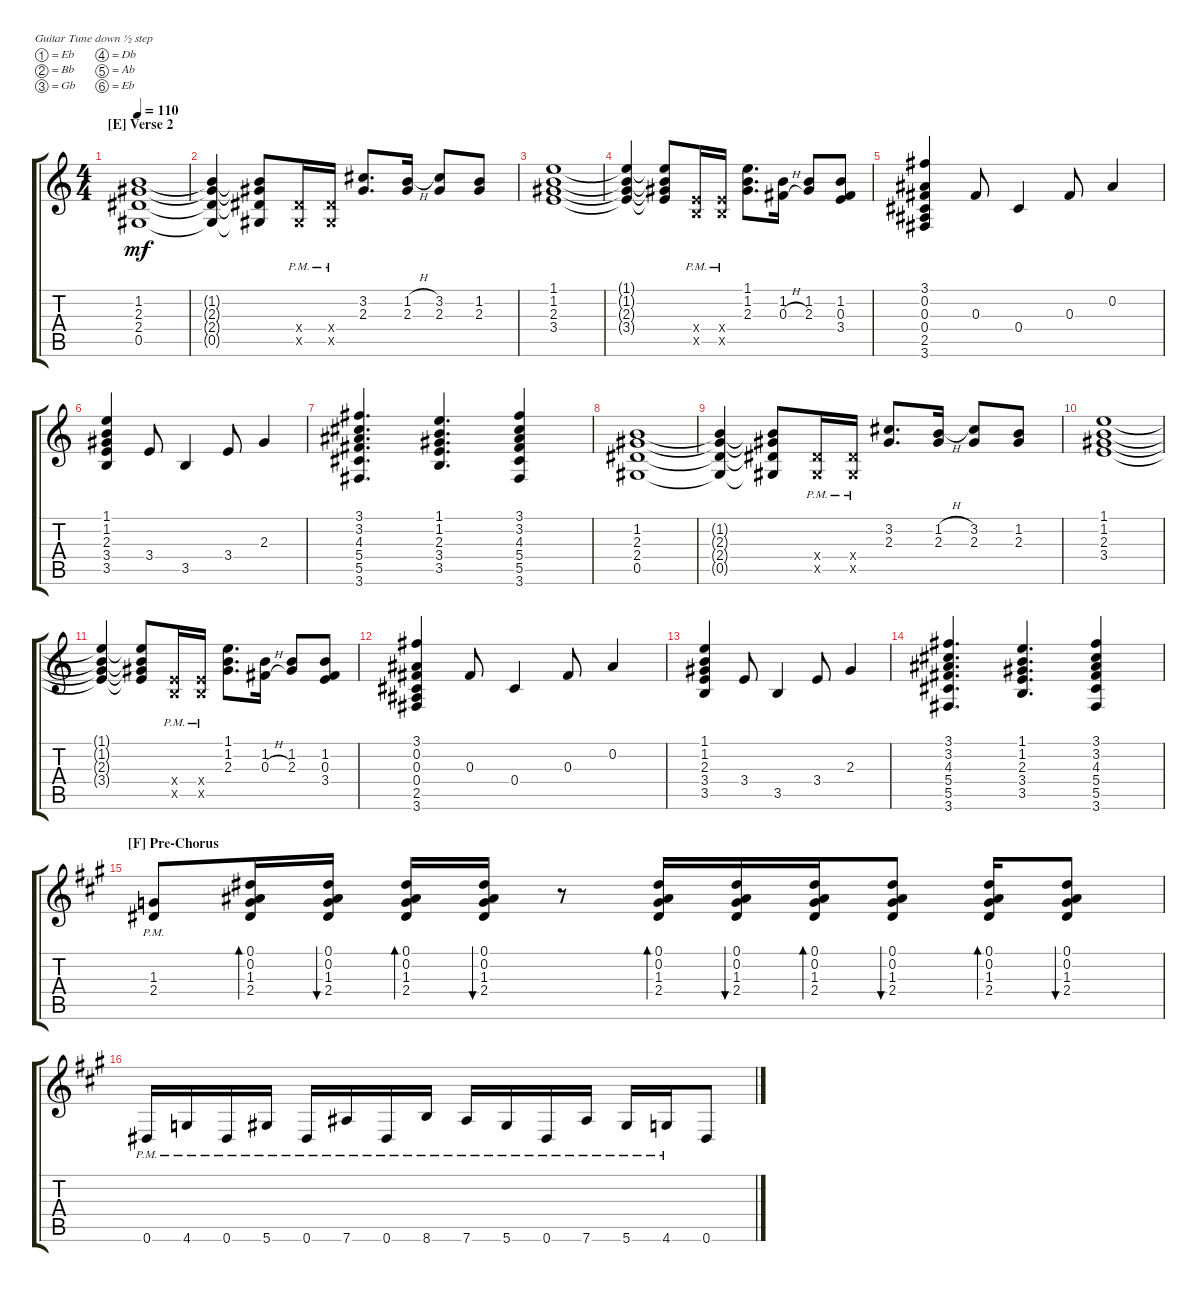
\defaultSystemsLayout 4
\bracketExtendMode groupsimilarinstruments
\singleTrackTrackNamePolicy hidden
\multiTrackTrackNamePolicy hidden
\firstSystemTrackNameOrientation horizontal
\otherSystemsTrackNameOrientation horizontal
\track ("Владимир Холстинин" "E-Gt") {instrument distortionguitar}
\staff {score tabs}
\tuning (Eb4 Bb3 Gb3 Db3 Ab2 Eb2)
\ts (4 4)
\section ("E" "Verse 2")
\tempo 110
\clef g2
\scale
1.03909
\ks c
(0.5 2.4 2.3 1.2).1{dy mf} |
\scale
0.960908 (0.5{t} 2.4{t} 2.3{t} 1.2{t}).4 (0.5{t} 2.4{t} 2.3{t} 1.2{t}).8 (2.4{pm x} 0.5{pm x}).16 (0.5{pm x} 2.4{pm x}).16 (2.3 3.2).8{d} (1.2{h} 2.3).16 (3.2 2.3).8 (2.3 1.2).8 |
\scale
1.03909 (3.4 2.3 1.2 1.1).1 |
\scale
0.960908 (3.4{t} 2.3{t} 1.2{t} 1.1{t}).4 (3.4{t} 2.3{t} 1.2{t} 1.1{t}).8 (3.5{pm x} 3.4{pm x}).16 (3.5{pm x} 3.4{pm x}).16 (2.3 1.2 1.1).8{d} (0.3{h} 1.2).16 (2.3 1.2).8 (0.3 1.2 3.4).8 |
\scale
1.03909 (3.1 0.2 0.3 0.4 2.5 3.6).4 0.3.8 0.4.4 0.3.8 0.2.4 |
\scale
0.960908 (3.5 3.4 2.3 1.2 1.1).4 3.4.8 3.5.4 3.4.8 2.3.4 |
\scale
1.03909 (3.1 3.2 4.3 5.4 5.5 3.6).4{d} (1.1 3.4 2.3 3.5 1.2).4{d} (3.1 3.2 4.3 5.4 5.5 3.6).4 |
\scale
0.960908 (0.5 2.4 2.3 1.2).1 |
\scale
1.03909 (0.5{t} 2.4{t} 2.3{t} 1.2{t}).4 (0.5{t} 2.4{t} 2.3{t} 1.2{t}).8 (2.4{pm x} 0.5{pm x}).16 (0.5{pm x} 2.4{pm x}).16 (2.3 3.2).8{d} (1.2{h} 2.3).16 (3.2 2.3).8 (2.3 1.2).8 |
\scale
0.960908 (3.4 2.3 1.2 1.1).1 |
\scale
1.03909 (3.4{t} 2.3{t} 1.2{t} 1.1{t}).4 (3.4{t} 2.3{t} 1.2{t} 1.1{t}).8 (3.5{pm x} 3.4{pm x}).16 (3.5{pm x} 3.4{pm x}).16 (2.3 1.2 1.1).8{d} (0.3{h} 1.2).16 (2.3 1.2).8 (0.3 1.2 3.4).8 |
\scale
0.960908 (3.1 0.2 0.3 0.4 2.5 3.6).4 0.3.8 0.4.4 0.3.8 0.2.4 |
\scale
1.03909 (3.5 3.4 2.3 1.2 1.1).4 3.4.8 3.5.4 3.4.8 2.3.4 |
\scale
0.960908 (3.1 3.2 4.3 5.4 5.5 3.6).4{d} (1.1 3.4 2.3 3.5 1.2).4{d} (3.1 3.2 4.3 5.4 5.5 3.6).4 |
\section ("F" "Pre-Chorus")
\scale
1.03909
\ks a
(2.4{pm} 1.3{pm}).8 (2.4 1.3 0.2 0.1).16{bd 60} (2.4 0.2 1.3 0.1).16{bu 60} (2.4 0.2 1.3 0.1).16{bd 60} (2.4 0.2 1.3 0.1).16{bu 60} r.8 (2.4 0.1 0.2 1.3).16{bd 60} (2.4 0.1 0.2 1.3).16{bu 60} (2.4 0.1 0.2 1.3).16{bd 60} (2.4 0.1 0.2 1.3).8{bu 59} (2.4 1.3 0.2 0.1).16{bd 58} (2.4 1.3 0.2 0.1).8{bu 57} |
\scale
0.960908 0.6{pm}.16 4.6{pm}.16 0.6{pm}.16 5.6{pm}.16 0.6{pm}.16 7.6{pm}.16 0.6{pm}.16 8.6{pm}.16 7.6{pm}.16 5.6{pm}.16 0.6{pm}.16 7.6{pm}.16 5.6{pm}.16 4.6{pm}.16 0.6.8
